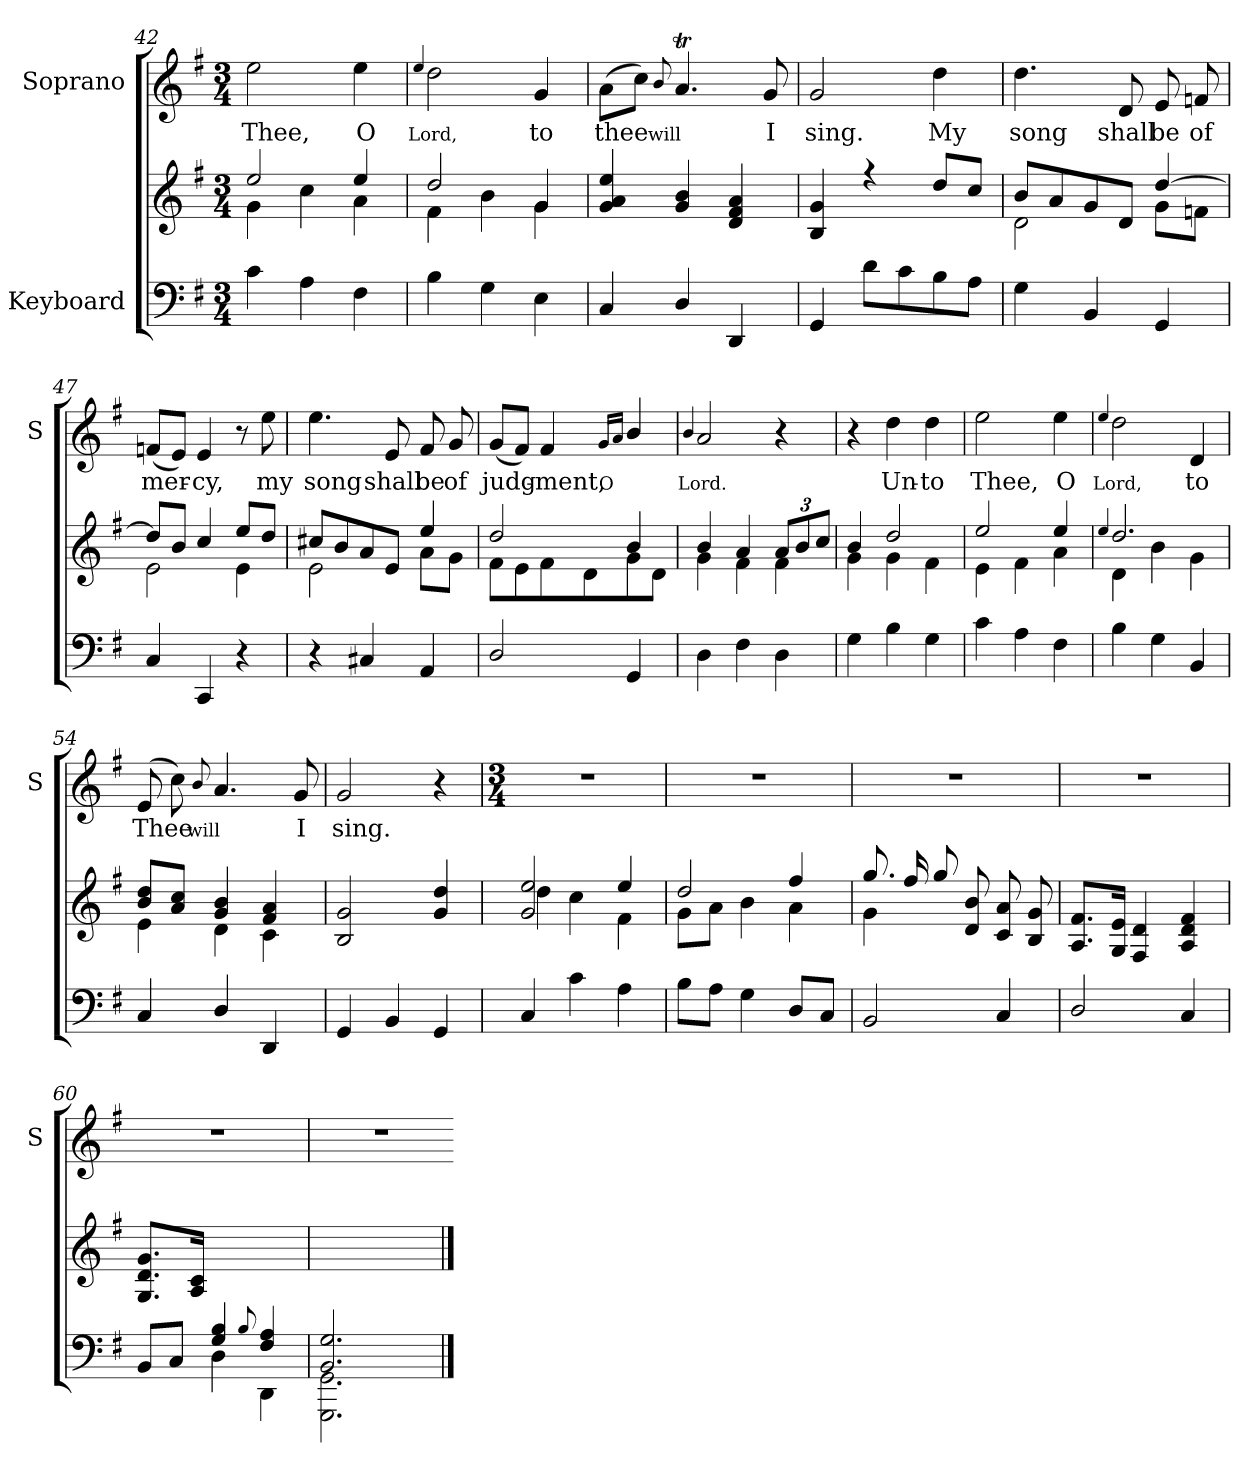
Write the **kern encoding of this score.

**kern	**kern	**kern	**text
*part2	*part2	*part1	*part1
*staff3	*staff2	*staff1	*staff1
*I"Keyboard	*	*I"Soprano	*
*	*	*I'S	*
*clefF4	*clefG2	*clefG2	*
*k[f#]	*k[f#]	*k[f#]	*
*G:	*G:	*G:	*
*M3/4	*M3/4	*M3/4	*
=42	=42	=42	=42
*	*^	*	*
!	!	!	!	!LO:LY:b
4c	2ee/	4g\	2ee	Thee,
4A	.	4cc\	.	.
!	!	!	!	!LO:LY:b
4F#	4ee/	4a\	4ee	O
!!LO:LB:g=z
=43	=43	=43	=43	=43
!	!	!	!	!LO:LY:b
.	.	.	4qqee	Lord,
4B	2dd/	4f#\	2dd	.
4G	.	4b\	.	.
!	!	!	!	!LO:LY:b
4E	4g/	4g\	4g	to
=44	=44	=44	=44	=44
!	!	!LO:N:vis=1	!	!LO:LY:b
4C	4g/ 4a/ 4ee/	2.ryy	(>8aL	thee
.	.	.	8ccJ)	.
!	!	!	!	!LO:LY:b
.	.	.	8qqb/	will
4D/	4g/ 4b/	.	4.aT	.
4DD	4d/ 4f#/ 4a/	.	.	.
!	!	!	!	!LO:LY:b
.	.	.	8g	I
=45	=45	=45	=45	=45
!	!	!LO:N:vis=1	!	!LO:LY:b
4GG	4B/ 4g/	2.ryy	2g	sing.
8dL	4r	.	.	.
8c	.	.	.	.
!	!	!	!	!LO:LY:b
8B	8dd/L	.	4dd	My
8AJ	8cc/J	.	.	.
=46	=46	=46	=46	=46
!	!	!	!	!LO:LY:b
4G	8b/L	2d\	4.dd	song
.	8a/	.	.	.
4BB	8g/	.	.	.
!	!	!	!	!LO:LY:b
.	8d/J	.	8d	shall
!	!	!	!	!LO:LY:b
4GG	[4dd/	8g\L	8e	be
!	!	!	!	!LO:LY:b
.	.	8fn\J	8fn	of
=47	=47	=47	=47	=47
!	!	!	!	!LO:LY:b
4C	8dd/L]	2e\	(<8fnL	mer-
.	8b/J	.	8eJ)	.
!	!	!	!	!LO:LY:b
4CC	4cc/	.	4e	cy,
4r	8ee/L	4e\	8r	.
!	!	!	!	!LO:LY:b
.	8dd/J	.	8ee	my
=48	=48	=48	=48	=48
!	!	!	!	!LO:LY:b
4r	8cc#X/L	2e\	4.ee	song
.	8b/	.	.	.
4C#X	8a/	.	.	.
!	!	!	!	!LO:LY:b
.	8e/J	.	8e	shall
!	!	!	!	!LO:LY:b
4AA	4ee/	8a\L	8f#	be
!	!	!	!	!LO:LY:b
.	.	8g\J	8g	of
!!LO:LB:g=z
=49	=49	=49	=49	=49
!	!	!	!	!LO:LY:b
2D/	2dd/	8f#\L	(<8gL	judg-
.	.	8e\	8f#J)	.
!	!	!	!	!LO:LY:b
.	.	8f#\	4f#	-ment,
.	.	8d\	.	.
!	!	!	!	!LO:LY:b
.	.	.	16qqgLL	O
.	.	.	16qqaJJ	.
4GG	4b/	8g\	4b/	.
.	.	8d\J	.	.
=50	=50	=50	=50	=50
!	!	!	!	!LO:LY:b
.	.	.	4qqb/	Lord.
4D	4b/	4g\	2a	.
4F#	4a/	4f#\	.	.
4D	12a/L	4f#\	4r	.
.	12b/	.	.	.
.	12cc/J	.	.	.
=51	=51	=51	=51	=51
4G	4b/	4g\	4r	.
!	!	!	!	!LO:LY:b
4B	2dd/	4g\	4dd	Un-
!	!	!	!	!LO:LY:b
4G	.	4f#\	4dd	-to
=52	=52	=52	=52	=52
!	!	!	!	!LO:LY:b
4c	2ee/	4e\	2ee	Thee,
4A	.	4f#\	.	.
!	!	!	!	!LO:LY:b
4F#	4ee/	4a\	4ee	O
=53	=53	=53	=53	=53
!	!	!	!	!LO:LY:b
.	4qqee/	.	4qqee/	Lord,
4B	2.dd/	4d\	2dd	.
4G	.	4b\	.	.
!	!	!	!	!LO:LY:b
4BB	.	4g\	4d	to
=54	=54	=54	=54	=54
!	!	!	!	!LO:LY:b
4C	8b/ 8dd/L	4e\	(8eL	Thee
.	8a/ 8cc/J	.	8cc)	.
!	!	!	!	!LO:LY:b
.	.	.	8qqb/J	will
4D/	4g/ 4b/	4d\	4.a	.
4DD	4f#/ 4a/	4c\	.	.
!	!	!	!	!LO:LY:b
.	.	.	8g	I
=55	=55	=55	=55	=55
!	!	!LO:N:vis=1	!	!LO:LY:b
4GG	2B/ 2g/	2.ryy	2g	sing.
4BB	.	.	.	.
4GG	4g/ 4dd/	.	4r	.
!!LO:LB:g=z
=56	=56	=56	=56	=56
*	*	*	*M3/4	*
4C	2g/ 2ee/	4dd\	2.r	.
4c	.	4cc\	.	.
4A	4ee/	4f#\	.	.
=57	=57	=57	=57	=57
8BL	2dd/	8g\L	2.r	.
8AJ	.	8a\J	.	.
4G	.	4b\	.	.
8DL	4ff#/	4a\	.	.
8CJ	.	.	.	.
=58	=58	=58	=58	=58
2BB	8.gg/L	4g\	2.r	.
.	16ff#/L	.	.	.
.	8gg/J	4ryy	.	.
.	8d/ 8b/L	.	.	.
4C	8c/ 8a/	4ryy	.	.
.	8B/ 8g/J	.	.	.
=59	=59	=59	=59	=59
2D/	8.A/ 8.f#/L	2ryy	2.r	.
.	16G/ 16e/J	.	.	.
.	4F#/ 4d/	.	.	.
4C	4A/ 4d/ 4f#/	4ryy	.	.
=60	=60	=60	=60	=60
*^	*	*	*	*
4ryy	8BBL	8.G/ 8.d/ 8.g/L	2ryy	2.r	.
.	8CJ	.	.	.	.
.	.	16A/ 16c/J	.	.	.
4G/ 4B/	4D\	2ryy	.	.	.
8qqB/	.	.	.	.	.
4F#/ 4A/	4DD\	.	4ryy	.	.
*	*	*v	*v	*	*
=61	=61	=61	=61	=61
2.BB/ 2.G/	2.GGG\ 2.GG\	2ryy	2.r	.
.	.	4ryy	.	.
*v	*v	*	*	*
==	==	=	=
*-	*-	*-	*-
